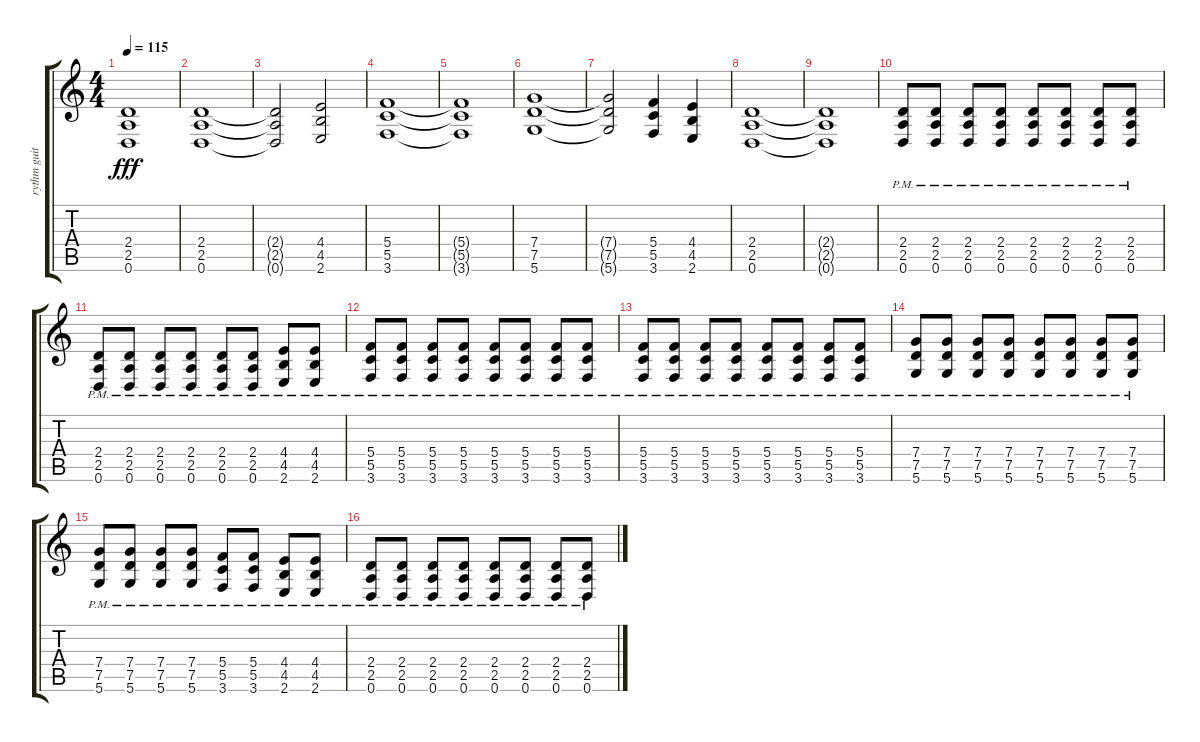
\track ("rythm guitar" "rythm guit") {instrument distortionguitar}
\staff {score tabs}
\tuning (D4 A3 F3 C3 G2 D2) {hide}
\ts (4 4)
\tempo 115
\clef g2
\ks c
(2.4{t} 2.5{t} 0.6{t}).1{dy fff} |
(2.4 2.5 0.6).1 |
(2.4{t} 2.5{t} 0.6{t}).2 (4.4 4.5 2.6).2 |
(5.4 5.5 3.6).1 |
(5.4{t} 5.5{t} 3.6{t}).1 |
(7.4 7.5 5.6).1 |
(7.4{t} 7.5{t} 5.6{t}).2 (5.4 5.5 3.6).4 (4.4 4.5 2.6).4 |
(2.4 2.5 0.6).1 |
(2.4{t} 2.5{t} 0.6{t}).1 |
(2.4{pm} 2.5{pm} 0.6{pm}).8 (2.4{pm} 2.5{pm} 0.6{pm}).8 (2.4{pm} 2.5{pm} 0.6{pm}).8 (2.4{pm} 2.5{pm} 0.6{pm}).8 (2.4{pm} 2.5{pm} 0.6{pm}).8 (2.4{pm} 2.5{pm} 0.6{pm}).8 (2.4{pm} 2.5{pm} 0.6{pm}).8 (2.4{pm} 2.5{pm} 0.6{pm}).8 |
(2.4{pm} 2.5{pm} 0.6{pm}).8 (2.4{pm} 2.5{pm} 0.6{pm}).8 (2.4{pm} 2.5{pm} 0.6{pm}).8 (2.4{pm} 2.5{pm} 0.6{pm}).8 (2.4{pm} 2.5{pm} 0.6{pm}).8 (2.4{pm} 2.5{pm} 0.6{pm}).8 (4.4{pm} 4.5{pm} 2.6{pm}).8 (4.4{pm} 4.5{pm} 2.6{pm}).8 |
(5.4{pm} 5.5{pm} 3.6{pm}).8 (5.4{pm} 5.5{pm} 3.6{pm}).8 (5.4{pm} 5.5{pm} 3.6{pm}).8 (5.4{pm} 5.5{pm} 3.6{pm}).8 (5.4{pm} 5.5{pm} 3.6{pm}).8 (5.4{pm} 5.5{pm} 3.6{pm}).8 (5.4{pm} 5.5{pm} 3.6{pm}).8 (5.4{pm} 5.5{pm} 3.6{pm}).8 |
(5.4{pm} 5.5{pm} 3.6{pm}).8 (5.4{pm} 5.5{pm} 3.6{pm}).8 (5.4{pm} 5.5{pm} 3.6{pm}).8 (5.4{pm} 5.5{pm} 3.6{pm}).8 (5.4{pm} 5.5{pm} 3.6{pm}).8 (5.4{pm} 5.5{pm} 3.6{pm}).8 (5.4{pm} 5.5{pm} 3.6{pm}).8 (5.4{pm} 5.5{pm} 3.6{pm}).8 |
(7.4{pm} 7.5{pm} 5.6{pm}).8 (7.4{pm} 7.5{pm} 5.6{pm}).8 (7.4{pm} 7.5{pm} 5.6{pm}).8 (7.4{pm} 7.5{pm} 5.6{pm}).8 (7.4{pm} 7.5{pm} 5.6{pm}).8 (7.4{pm} 7.5{pm} 5.6{pm}).8 (7.4{pm} 7.5{pm} 5.6{pm}).8 (7.4{pm} 7.5{pm} 5.6{pm}).8 |
(7.4{pm} 7.5{pm} 5.6{pm}).8 (7.4{pm} 7.5{pm} 5.6{pm}).8 (7.4{pm} 7.5{pm} 5.6{pm}).8 (7.4{pm} 7.5{pm} 5.6{pm}).8 (5.4{pm} 5.5{pm} 3.6{pm}).8 (5.4{pm} 5.5{pm} 3.6{pm}).8 (4.4{pm} 4.5{pm} 2.6{pm}).8 (4.4{pm} 4.5{pm} 2.6{pm}).8 |
(2.4{pm} 2.5{pm} 0.6{pm}).8 (2.4{pm} 2.5{pm} 0.6{pm}).8 (2.4{pm} 2.5{pm} 0.6{pm}).8 (2.4{pm} 2.5{pm} 0.6{pm}).8 (2.4{pm} 2.5{pm} 0.6{pm}).8 (2.4{pm} 2.5{pm} 0.6{pm}).8 (2.4{pm} 2.5{pm} 0.6{pm}).8 (2.4{pm} 2.5{pm} 0.6{pm}).8
